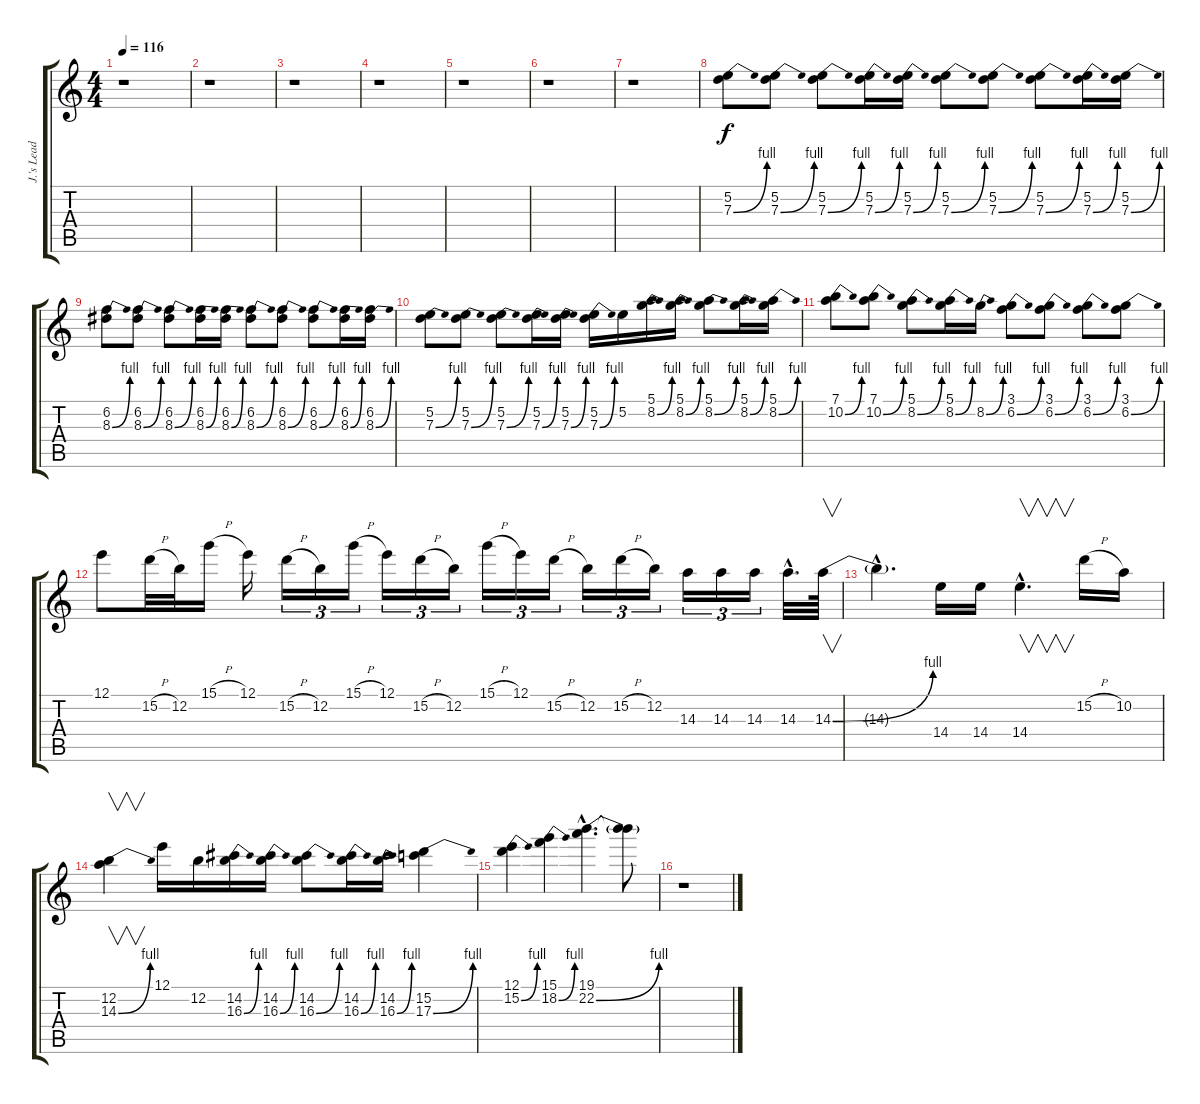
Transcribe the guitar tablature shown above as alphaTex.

\track ("J.'s Lead and lead fills." "J.'s Lead ") {instrument distortionguitar}
\staff {score tabs}
\tuning (E4 B3 G3 D3 A2 E2) {hide}
\ts (4 4)
\tempo 116
\clef g2
\ks c
r.1{dy f} |
r.1 |
r.1 |
r.1 |
r.1 |
r.1 |
r.1 |
(5.2 7.3{be (bend 0 0 60 4)}).8 (5.2 7.3{be (bend 0 0 60 4)}).8 (5.2 7.3{be (bend 0 0 60 4)}).8 (5.2 7.3{be (bend 0 0 60 4)}).16 (5.2 7.3{be (bend 0 0 60 4)}).16 (5.2 7.3{be (bend 0 0 60 4)}).8 (5.2 7.3{be (bend 0 0 60 4)}).8 (5.2 7.3{be (bend 0 0 60 4)}).8 (5.2 7.3{be (bend 0 0 60 4)}).16 (5.2 7.3{be (bend 0 0 60 4)}).16 |
(6.2 8.3{be (bend 0 0 60 4)}).8 (6.2 8.3{be (bend 0 0 60 4)}).8 (6.2 8.3{be (bend 0 0 60 4)}).8 (6.2 8.3{be (bend 0 0 60 4)}).16 (6.2 8.3{be (bend 0 0 60 4)}).16 (6.2 8.3{be (bend 0 0 60 4)}).8 (6.2 8.3{be (bend 0 0 60 4)}).8 (6.2 8.3{be (bend 0 0 60 4)}).8 (6.2 8.3{be (bend 0 0 60 4)}).16 (6.2 8.3{be (bend 0 0 60 4)}).16 |
(5.2 7.3{be (bend 0 0 60 4)}).8 (5.2 7.3{be (bend 0 0 60 4)}).8 (5.2 7.3{be (bend 0 0 60 4)}).8 (5.2 7.3{be (bend 0 0 60 4)}).16 (5.2 7.3{be (bend 0 0 60 4)}).16 (5.2 7.3{be (bend 0 0 60 4)}).16 5.2.16 (5.1 8.2{be (bend 0 0 60 4)}).16 (5.1 8.2{be (bend 0 0 60 4)}).16 (5.1 8.2{be (bend 0 0 60 4)}).8 (5.1 8.2{be (bend 0 0 60 4)}).16 (5.1 8.2{be (bend 0 0 60 4)}).16 |
(7.1 10.2{be (bend 0 0 60 4)}).8 (7.1 10.2{be (bend 0 0 60 4)}).8 (5.1 8.2{be (bend 0 0 60 4)}).8 (5.1 8.2{be (bend 0 0 60 4)}).16 8.2{be (bend 0 0 60 4)}.16 (3.1 6.2{be (bend 0 0 60 4)}).8 (3.1 6.2{be (bend 0 0 60 4)}).8 (3.1 6.2{be (bend 0 0 60 4)}).8 (3.1 6.2{be (bend 0 0 60 4)}).8 |
12.1.8 15.2{h}.32 12.2.32 15.1{h}.16 12.1.16 15.2{h}.16{tu (3 2)} 12.2.16{tu (3 2)} 15.1{h}.16{tu (3 2)} 12.1.16{tu (3 2)} 15.2{h}.16{tu (3 2)} 12.2.16{tu (3 2)} 15.1{h}.16{tu (3 2)} 12.1.16{tu (3 2)} 15.2{h}.16{tu (3 2)} 12.2.16{tu (3 2)} 15.2{h}.16{tu (3 2)} 12.2.16{tu (3 2)} 14.3.16{tu (3 2)} 14.3.16{tu (3 2)} 14.3.16{tu (3 2)} 14.3{hac}.32{d} 14.3{be (bend 0 0 60 4)}.64{v} |
14.3{hac t}.4{d} 14.4.16 14.4.16 14.4{hac}.4{v d} 15.2{h}.16 10.2.16 |
(12.2 14.3{be (bend 0 0 60 4)}).4{v} 12.1.16 12.2.16 (14.2 16.3{be (bend 0 0 60 4)}).16 (14.2 16.3{be (bend 0 0 60 4)}).16 (14.2 16.3{be (bend 0 0 60 4)}).8 (14.2 16.3{be (bend 0 0 60 4)}).16 (14.2 16.3{be (bend 0 0 60 4)}).16 (15.2 17.3{be (bend 0 0 60 4)}).4 |
(12.1 15.2{be (bend 0 0 60 4)}).4 (15.1 18.2{be (bend 0 0 60 4)}).4 (19.1{hac} 22.2{be (bend 0 0 60 4) hac}).4{d} (19.1{t} 22.2{t}).8 |
r.1
